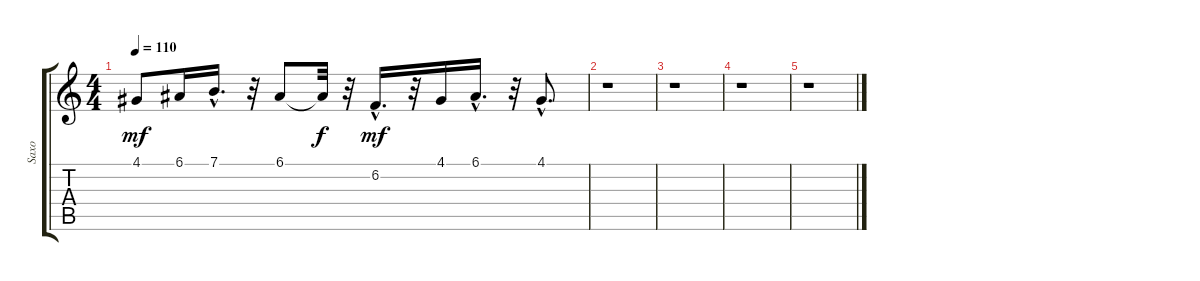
\track ("Saxo" "Saxo") {instrument tenorsax}
\staff {score tabs}
\tuning (E4 B3 G3 D3 A2 E2) {hide}
\ts (4 4)
\tempo 110
\clef g2
\ks c
4.1.8{dy mf} 6.1.16 7.1{hac}.16{d} r.32 6.1.8 6.1{t}.32{dy f} r.32 6.2{hac}.16{d dy mf} r.32 4.1.16 6.1{hac}.16{d} r.32 4.1{hac}.8{d} |
r.1 |
r.1 |
r.1 |
r.1
